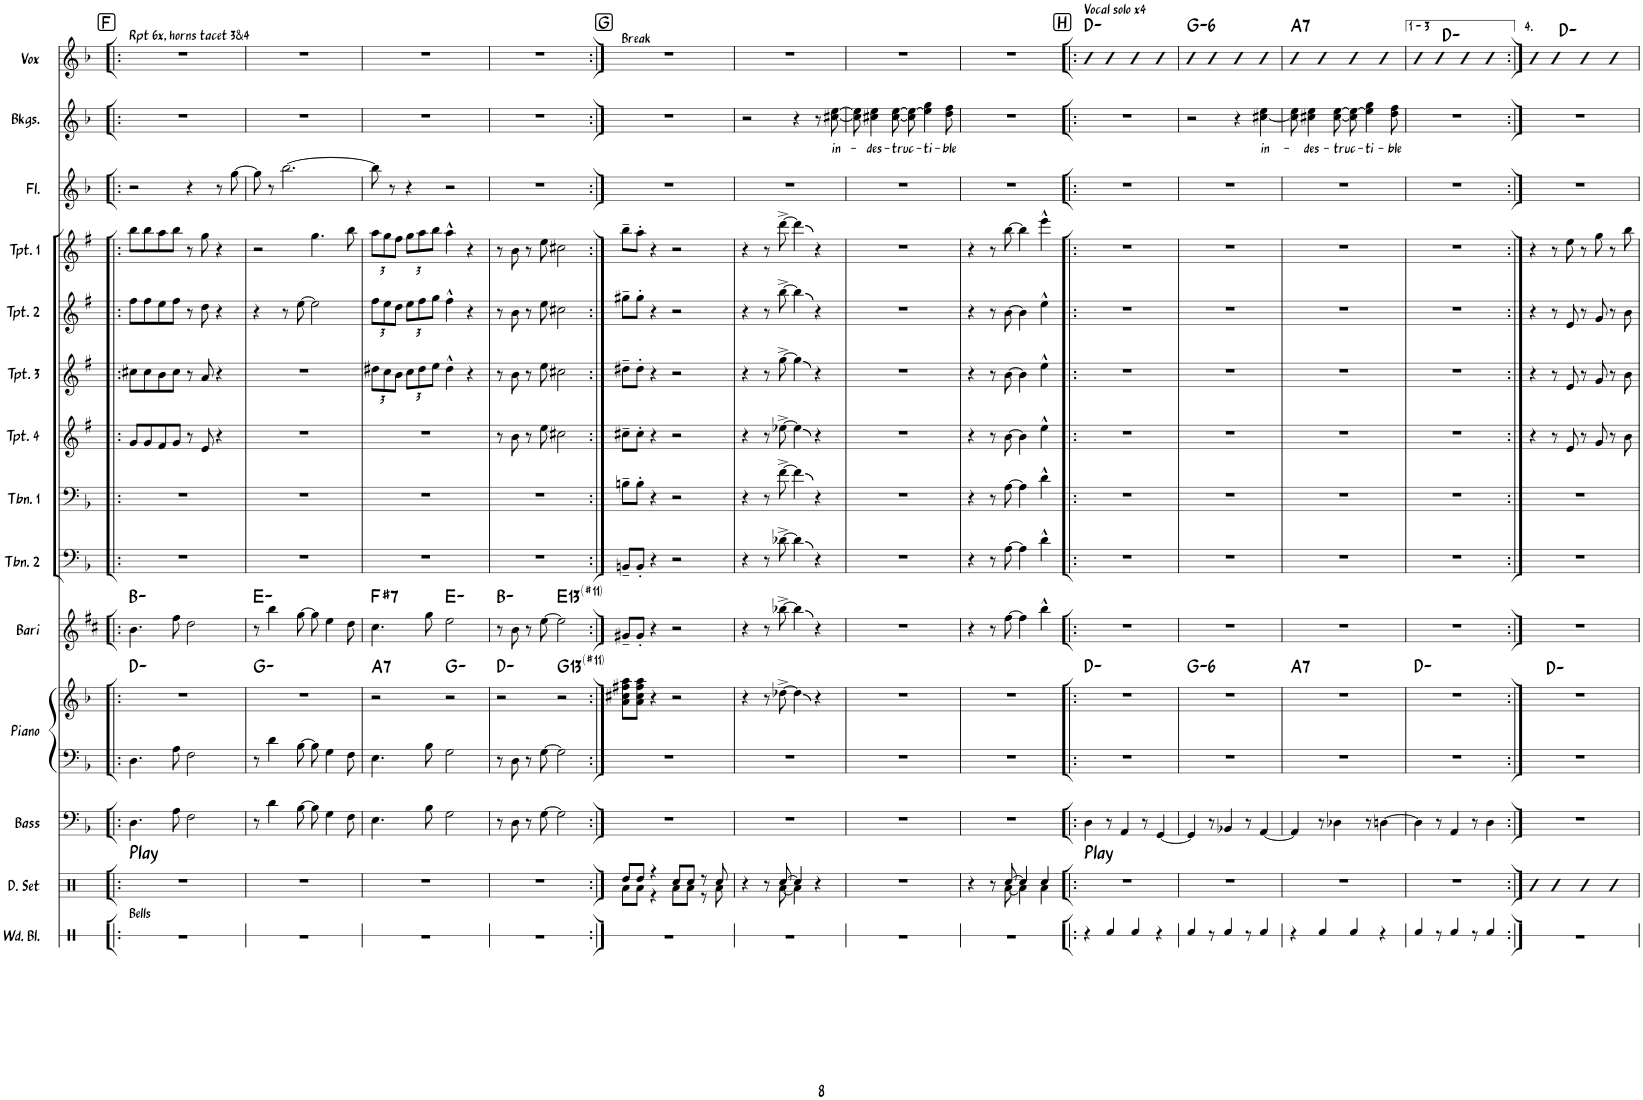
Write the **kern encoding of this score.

**kern	**kern	**harte	**kern	**kern	**kern	**harte	**kern	**harte	**kern	**kern	**kern	**kern	**kern	**kern	**kern	**kern	**text	**kern	**harte
*part14	*part13	*part13	*part12	*part11	*part11	*part11	*part10	*part10	*part9	*part8	*part7	*part6	*part5	*part4	*part3	*part2	*part2	*part1	*part1
*staff15	*staff14	*	*staff13	*staff12	*staff11	*	*staff10	*	*staff9	*staff8	*staff7	*staff6	*staff5	*staff4	*staff3	*staff2	*staff2	*staff1	*
*I"Wood Blocks	*I"Drumset	*	*I"Bass	*I"Piano	*	*	*I"Baritone Sax	*	*I"Trombone 2	*I"Trombone 1	*I"Trumpet 4	*I"Trumpet 3	*I"Trumpet 2	*I"Trumpet 1	*I"Flute 1	*I"Backings	*	*I"Voice	*
*I'Wd. Bl.	*I'D. Set	*	*I'Bass	*I'Piano	*	*	*I'Bari	*	*I'Tbn. 2	*I'Tbn. 1	*I'Tpt. 4	*I'Tpt. 3	*I'Tpt. 2	*I'Tpt. 1	*I'Fl.	*I'Bkgs.	*	*	*
!!LO:PB:g=z
*clefX	*clefX	*	*clefF4	*clefF4	*clefG2	*	*clefG2	*	*clefF4	*clefF4	*clefG2	*clefG2	*clefG2	*clefG2	*clefG2	*clefG2	*	*clefG2	*
*	*	*	*Trd7c12	*	*	*	*Trd12c21	*	*	*	*Trd1c2	*Trd1c2	*Trd1c2	*Trd1c2	*	*	*	*	*
*k[]	*k[]	*	*k[b-]	*k[b-]	*k[b-]	*	*k[f#c#]	*	*k[b-]	*k[b-]	*k[f#]	*k[f#]	*k[f#]	*k[f#]	*k[b-]	*k[b-]	*	*k[b-]	*
*M4/4	*M4/4	*	*M4/4	*M4/4	*M4/4	*	*M4/4	*	*M4/4	*M4/4	*M4/4	*M4/4	*M4/4	*M4/4	*M4/4	*M4/4	*	*M4/4	*
!!LO:REH:place=s1:a:cj:fs=14:t=F
=84!|:	=84!|:	=84!|:	=84!|:	=84!|:	=84!|:	=84!|:	=84!|:	=84!|:	=84!|:	=84!|:	=84!|:	=84!|:	=84!|:	=84!|:	=84!|:	=84!|:	=84!|:	=84!|:	=84!|:
!	!	!	!	!	!	!	!	!	!	!	!	!	!	!	!	!	!	!LO:TX:a:t=Rpt 6x, horns tacet 3&4	!
!	!LO:TX:b:t=Bells	!LO:H:kt=Play	!	!	!	!	!	!	!	!	!	!	!	!	!	!	!	!	!
1r	1r	N	4.D\	4.D\	1r	D:min	4.b\	B:min	1r	1r	8g/L	8cc#X\L	8ff#\L	8bb\L	2r	1r	.	1r	.
.	.	.	.	.	.	.	.	.	.	.	8g/	8cc#\	8ff#\	8bb\	.	.	.	.	.
.	.	.	.	.	.	.	.	.	.	.	8f#/	8b\	8ee\	8aa\	.	.	.	.	.
.	.	.	8A\	8A\	.	.	8ff#\	.	.	.	8g/J	8cc#\J	8ff#\J	8bb\J	.	.	.	.	.
.	.	.	2F\	2F\	.	.	2dd\	.	.	.	8r	8r	8r	8r	4r	.	.	.	.
.	.	.	.	.	.	.	.	.	.	.	8e/	8a/	8dd\	8gg\	.	.	.	.	.
.	.	.	.	.	.	.	.	.	.	.	4r	4r	4r	4r	8r	.	.	.	.
.	.	.	.	.	.	.	.	.	.	.	.	.	.	.	[8gg\	.	.	.	.
=85	=85	=85	=85	=85	=85	=85	=85	=85	=85	=85	=85	=85	=85	=85	=85	=85	=85	=85	=85
1r	1r	.	8r	8r	1r	G:min	8r	E:min	1r	1r	1r	1r	4r	2r	8gg\]	1r	.	1r	.
.	.	.	4d\	4d\	.	.	4bb\	.	.	.	.	.	.	.	8r	.	.	.	.
.	.	.	.	.	.	.	.	.	.	.	.	.	8r	.	[2.bb-\	.	.	.	.
.	.	.	[8B-\	[8B-\	.	.	[8gg\	.	.	.	.	.	[8ee\	.	.	.	.	.	.
.	.	.	8B-\]	8B-\]	.	.	8gg\]	.	.	.	.	.	2ee\]	4.gg\	.	.	.	.	.
.	.	.	4G\	4G\	.	.	4ee\	.	.	.	.	.	.	.	.	.	.	.	.
.	.	.	8F\	8F\	.	.	8dd\	.	.	.	.	.	.	8bb\	.	.	.	.	.
=86	=86	=86	=86	=86	=86	=86	=86	=86	=86	=86	=86	=86	=86	=86	=86	=86	=86	=86	=86
*	*	*	*	*	*	*	*	*	*	*	*	*Xbrackettup	*Xbrackettup	*Xbrackettup	*	*	*	*	*
!	!	!	!	!	!	!LO:H:kt=7	!	!LO:H:kt=7	!	!	!	!	!	!	!	!	!	!	!
1r	1r	.	4.E\	4.E\	2r	A:7	4.cc#\	F#:7	1r	1r	1r	12dd#X\L	12ff#\L	12aa\L	8bb-\]	1r	.	1r	.
.	.	.	.	.	.	.	.	.	.	.	.	12cc\	12ee\	12gg\	.	.	.	.	.
.	.	.	.	.	.	.	.	.	.	.	.	.	.	.	8r	.	.	.	.
.	.	.	.	.	.	.	.	.	.	.	.	12b\J	12dd\J	12ff#\J	.	.	.	.	.
.	.	.	.	.	.	.	.	.	.	.	.	12cc\L	12ee\L	12gg\L	4r	.	.	.	.
.	.	.	.	.	.	.	.	.	.	.	.	12dd#\	12ff#\	12aa\	.	.	.	.	.
.	.	.	8B-\	8B-\	.	.	8gg\	.	.	.	.	.	.	.	.	.	.	.	.
.	.	.	.	.	.	.	.	.	.	.	.	12ee\J	12gg\J	12bb\J	.	.	.	.	.
.	.	.	2G\	2G\	2r	G:min	2ee\	E:min	.	.	.	4dd#^^\	4ff#^^\	4aa^^\	2r	.	.	.	.
.	.	.	.	.	.	.	.	.	.	.	.	4r	4r	4r	.	.	.	.	.
=87	=87	=87	=87	=87	=87	=87	=87	=87	=87	=87	=87	=87	=87	=87	=87	=87	=87	=87	=87
1r	1r	.	8r	8r	2r	D:min	8r	B:min	1r	1r	8r	8r	8r	8r	1r	1r	.	1r	.
.	.	.	8D\	8D\	.	.	8b\	.	.	.	8b\	8b\	8b\	8b\	.	.	.	.	.
.	.	.	8r	8r	.	.	8r	.	.	.	8r	8r	8r	8r	.	.	.	.	.
.	.	.	[8G\	[8G\	.	.	[8ee\	.	.	.	8ee\	8ee\	8ee\	8ee\	.	.	.	.	.
!	!	!	!	!	!	!LO:H:kt=13	!	!LO:H:kt=13	!	!	!	!	!	!	!	!	!	!	!
.	.	.	2G\]	2G\]	2r	G:(3,5,b7,9,#11,13)	2ee\]	E:(3,5,b7,9,#11,13)	.	.	2cc#X\	2cc#X\	2cc#X\	2cc#X\	.	.	.	.	.
!!LO:REH:place=s1:a:cj:fs=14:t=G
=88:|!	=88:|!	=88:|!	=88:|!	=88:|!	=88:|!	=88:|!	=88:|!	=88:|!	=88:|!	=88:|!	=88:|!	=88:|!	=88:|!	=88:|!	=88:|!	=88:|!	=88:|!	=88:|!	=88:|!
*	*^	*	*	*	*	*	*	*	*	*	*	*	*	*	*	*	*	*	*
!	!	!	!	!	!	!	!	!	!	!	!	!	!	!	!	!	!	!	!LO:TX:a:t=Break	!
1r	8Rdd/L	8Ra\L	.	1r	1r	8a\ 8cc#X\ 8ff#X\ 8aa\L	.	8g#X~/L	.	8BBn~/L	8Bn~\L	8cc#X~\L	8dd#X~\L	8gg#X~\L	8bb~\L	1r	1r	.	1r	.
.	8Rdd/J	8Ra\J	.	.	.	8a\ 8cc#\ 8ff#\ 8aa\J	.	8g#'/J	.	8BB'/J	8B'\J	8cc#'\J	8dd#'\J	8gg#'\J	8aa'\J	.	.	.	.	.
.	4r	4r	.	.	.	4r	.	4r	.	4r	4r	4r	4r	4r	4r	.	.	.	.	.
.	8Rcc/L	8Ra\L	.	.	.	2r	.	2r	.	2r	2r	2r	2r	2r	2r	.	.	.	.	.
.	8Rcc/J	8Ra\J	.	.	.	.	.	.	.	.	.	.	.	.	.	.	.	.	.	.
.	8r	8r	.	.	.	.	.	.	.	.	.	.	.	.	.	.	.	.	.	.
.	8Rcc/	8Ra\	.	.	.	.	.	.	.	.	.	.	.	.	.	.	.	.	.	.
=89	=89	=89	=89	=89	=89	=89	=89	=89	=89	=89	=89	=89	=89	=89	=89	=89	=89	=89	=89	=89
1r	4r	4.ryy	.	1r	1r	4r	.	4r	.	4r	4r	4r	4r	4r	4r	1r	2r	.	1r	.
.	8r	.	.	.	.	8r	.	8r	.	8r	8r	8r	8r	8r	8r	.	.	.	.	.
.	[8Rcc/	[8Ra\	.	.	.	[8dd-X^\	.	[8bb-X^\	.	[8d-X^\	[8f^\	[8ee-X^\	[8gg^\	[8bb^\	[8ddd^\	.	.	.	.	.
.	4Rcc/]	4Ra\]	.	.	.	4dd-\]	.	4bb-\]	.	4d-\]	4f\]	4ee-\]	4gg\]	4bb\]	4ddd\]	.	4r	.	.	.
.	4r	4ryy	.	.	.	4r	.	4r	.	4r	4r	4r	4r	4r	4r	.	8r	.	.	.
!	!	!	!	!	!	!	!	!	!	!	!	!	!	!	!	!	!	!LO:LY:b	!	!
.	.	.	.	.	.	.	.	.	.	.	.	.	.	.	.	.	[8cc#X\ [8ee\	in-	.	.
*	*v	*v	*	*	*	*	*	*	*	*	*	*	*	*	*	*	*	*	*	*
=90	=90	=90	=90	=90	=90	=90	=90	=90	=90	=90	=90	=90	=90	=90	=90	=90	=90	=90	=90
1r	1r	.	1r	1r	1r	.	1r	.	1r	1r	1r	1r	1r	1r	1r	8cc#\] 8ee\]	.	1r	.
!	!	!	!	!	!	!	!	!	!	!	!	!	!	!	!	!	!LO:LY:b	!	!
.	.	.	.	.	.	.	.	.	.	.	.	.	.	.	.	4cc#X\ 4ee\	des-	.	.
!	!	!	!	!	!	!	!	!	!	!	!	!	!	!	!	!	!LO:LY:b	!	!
.	.	.	.	.	.	.	.	.	.	.	.	.	.	.	.	[8cc#\ [8ee\	-truc-	.	.
.	.	.	.	.	.	.	.	.	.	.	.	.	.	.	.	8cc#\] 8ee\_	.	.	.
!	!	!	!	!	!	!	!	!	!	!	!	!	!	!	!	!	!LO:LY:b	!	!
.	.	.	.	.	.	.	.	.	.	.	.	.	.	.	.	4ee\] 4gg\	ti-	.	.
!	!	!	!	!	!	!	!	!	!	!	!	!	!	!	!	!	!LO:LY:b	!	!
.	.	.	.	.	.	.	.	.	.	.	.	.	.	.	.	8dd\ 8ff\	-ble	.	.
=91	=91	=91	=91	=91	=91	=91	=91	=91	=91	=91	=91	=91	=91	=91	=91	=91	=91	=91	=91
*	*^	*	*	*	*	*	*	*	*	*	*	*	*	*	*	*	*	*	*
1r	4r	4.ryy	.	1r	1r	1r	.	4r	.	4r	4r	4r	4r	4r	4r	1r	1r	.	1r	.
.	8r	.	.	.	.	.	.	8r	.	8r	8r	8r	8r	8r	8r	.	.	.	.	.
.	[8Rcc/	[8Ra\	.	.	.	.	.	[8ff#\	.	[8A\	[8A\	[8b\	[8b\	[8b\	[8bb\	.	.	.	.	.
.	4Rcc/]	4Ra\]	.	.	.	.	.	4ff#\]	.	4A\]	4A\]	4b\]	4b\]	4b\]	4bb\]	.	.	.	.	.
.	4Rcc/	4Ra\	.	.	.	.	.	4bb^^\	.	4d^^\	4d^^\	4ee^^\	4ee^^\	4ee^^\	4eee^^\	.	.	.	.	.
!!LO:REH:place=s1:a:cj:fs=14:t=H
=92!|:	=92!|:	=92!|:	=92!|:	=92!|:	=92!|:	=92!|:	=92!|:	=92!|:	=92!|:	=92!|:	=92!|:	=92!|:	=92!|:	=92!|:	=92!|:	=92!|:	=92!|:	=92!|:	=92!|:	=92!|:
!	!	!	!LO:H:kt=Play	!	!	!	!	!	!	!	!	!	!	!	!	!	!	!	!LO:TX:a:t=Vocal solo x4	!
*	*v	*v	*	*	*	*	*	*	*	*	*	*	*	*	*	*	*	*	*	*
4r	1r	N	4D\	1r	1r	D:min	1r	.	1r	1r	1r	1r	1r	1r	1r	1r	.	4b-	D:min
4Rf/	.	.	8r	.	.	.	.	.	.	.	.	.	.	.	.	.	.	4b-	.
.	.	.	4AA/	.	.	.	.	.	.	.	.	.	.	.	.	.	.	.	.
4Rf/	.	.	.	.	.	.	.	.	.	.	.	.	.	.	.	.	.	4b-	.
.	.	.	8r	.	.	.	.	.	.	.	.	.	.	.	.	.	.	.	.
4r	.	.	[4GG/	.	.	.	.	.	.	.	.	.	.	.	.	.	.	4b-	.
=93	=93	=93	=93	=93	=93	=93	=93	=93	=93	=93	=93	=93	=93	=93	=93	=93	=93	=93	=93
!	!	!	!	!	!	!LO:H:kt=6	!	!	!	!	!	!	!	!	!	!	!	!	!LO:H:kt=6
4Rf/	1r	.	4GG/]	1r	1r	G:min6	1r	.	1r	1r	1r	1r	1r	1r	1r	2r	.	4b-	G:min6
8r	.	.	8r	.	.	.	.	.	.	.	.	.	.	.	.	.	.	4b-	.
4Rf/	.	.	4BB-X/	.	.	.	.	.	.	.	.	.	.	.	.	.	.	.	.
.	.	.	.	.	.	.	.	.	.	.	.	.	.	.	.	4r	.	4b-	.
8r	.	.	8r	.	.	.	.	.	.	.	.	.	.	.	.	.	.	.	.
!	!	!	!	!	!	!	!	!	!	!	!	!	!	!	!	!	!LO:LY:b	!	!
4Rf/	.	.	[4AA/	.	.	.	.	.	.	.	.	.	.	.	.	[4cc#X\ 4ee\	in-	4b-	.
=94	=94	=94	=94	=94	=94	=94	=94	=94	=94	=94	=94	=94	=94	=94	=94	=94	=94	=94	=94
!	!	!	!	!	!	!LO:H:kt=7	!	!	!	!	!	!	!	!	!	!	!	!	!LO:H:kt=7
4r	1r	.	4AA/]	1r	1r	A:7	1r	.	1r	1r	1r	1r	1r	1r	1r	8cc#\] 8ee\	.	4b-	A:7
!	!	!	!	!	!	!	!	!	!	!	!	!	!	!	!	!	!LO:LY:b	!	!
.	.	.	.	.	.	.	.	.	.	.	.	.	.	.	.	4cc#X\ 4ee\	des-	.	.
4Rf/	.	.	8r	.	.	.	.	.	.	.	.	.	.	.	.	.	.	4b-	.
!	!	!	!	!	!	!	!	!	!	!	!	!	!	!	!	!	!LO:LY:b	!	!
.	.	.	4D-X\	.	.	.	.	.	.	.	.	.	.	.	.	[8cc#\ [8ee\	-truc-	.	.
4Rf/	.	.	.	.	.	.	.	.	.	.	.	.	.	.	.	8cc#\] 8ee\_	.	4b-	.
!	!	!	!	!	!	!	!	!	!	!	!	!	!	!	!	!	!LO:LY:b	!	!
.	.	.	8r	.	.	.	.	.	.	.	.	.	.	.	.	4ee\] 4gg\	ti-	.	.
4r	.	.	[4Dn\	.	.	.	.	.	.	.	.	.	.	.	.	.	.	4b-	.
!	!	!	!	!	!	!	!	!	!	!	!	!	!	!	!	!	!LO:LY:b	!	!
.	.	.	.	.	.	.	.	.	.	.	.	.	.	.	.	8dd\ 8ff\	-ble	.	.
=95	=95	=95	=95	=95	=95	=95	=95	=95	=95	=95	=95	=95	=95	=95	=95	=95	=95	=95	=95
4Rf/	1r	.	4D\]	1r	1r	D:min	1r	.	1r	1r	1r	1r	1r	1r	1r	1r	.	4b-	D:min
8r	.	.	8r	.	.	.	.	.	.	.	.	.	.	.	.	.	.	4b-	.
4Rf/	.	.	4AA/	.	.	.	.	.	.	.	.	.	.	.	.	.	.	.	.
.	.	.	.	.	.	.	.	.	.	.	.	.	.	.	.	.	.	4b-	.
8r	.	.	8r	.	.	.	.	.	.	.	.	.	.	.	.	.	.	.	.
4Rf/	.	.	4D\	.	.	.	.	.	.	.	.	.	.	.	.	.	.	4b-	.
=96:|!	=96:|!	=96:|!	=96:|!	=96:|!	=96:|!	=96:|!	=96:|!	=96:|!	=96:|!	=96:|!	=96:|!	=96:|!	=96:|!	=96:|!	=96:|!	=96:|!	=96:|!	=96:|!	=96:|!
1r	4R	.	1r	1r	1r	D:min	1r	.	1r	1r	4r	4r	4r	4r	1r	1r	.	4b-	D:min
.	4R	.	.	.	.	.	.	.	.	.	8r	8r	8r	8r	.	.	.	4b-	.
.	.	.	.	.	.	.	.	.	.	.	8e/	8e/	8e/	8ee\	.	.	.	.	.
.	4R	.	.	.	.	.	.	.	.	.	8r	8r	8r	8r	.	.	.	4b-	.
.	.	.	.	.	.	.	.	.	.	.	8g/	8g/	8g/	8gg\	.	.	.	.	.
.	4R	.	.	.	.	.	.	.	.	.	8r	8r	8r	8r	.	.	.	4b-	.
.	.	.	.	.	.	.	.	.	.	.	8b\	8b\	8b\	8bb\	.	.	.	.	.
=	=	=	=	=	=	=	=	=	=	=	=	=	=	=	=	=	=	=	=
*-	*-	*-	*-	*-	*-	*-	*-	*-	*-	*-	*-	*-	*-	*-	*-	*-	*-	*-	*-
